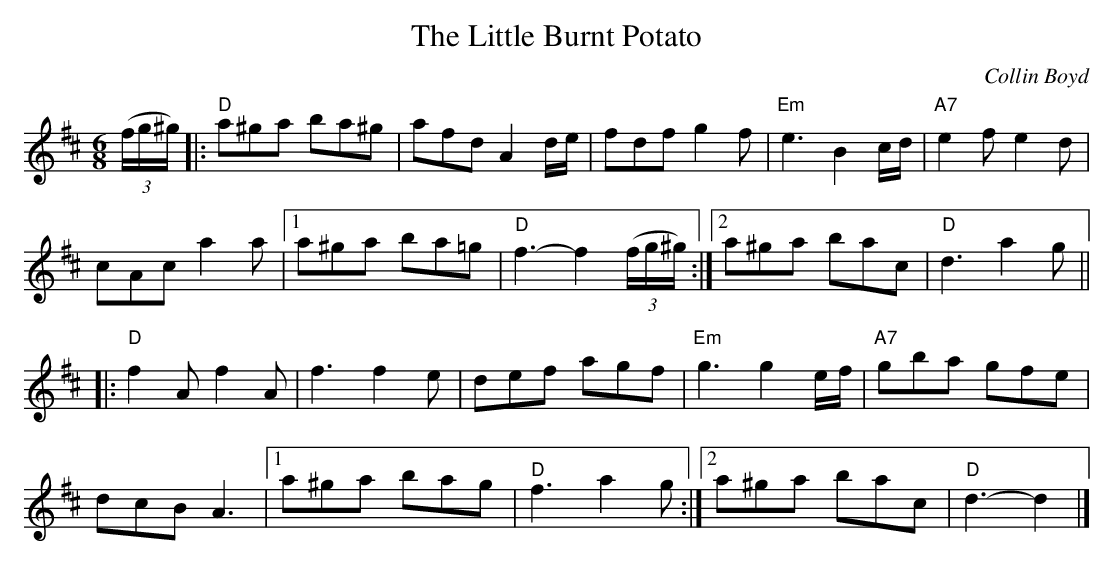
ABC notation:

X:1
T:Little Burnt Potato, The
M:6/8
L:1/8
C:Collin Boyd
K:D
(3(f/2g/2^g/2)|:"D"a^ga ba^g|afd A2 d/2e/2|fdf g2f|\
"Em"e3 B2 c/2d/2|"A7"e2f e2d|!
cAc a2a|1a^ga ba=g|"D"f3-f2 (3(f/2g/2^g/2):|2a^ga bac|"D"d3 a2g||!
|:"D"f2A f2A|f3 f2e|def agf|"Em"g3 g2 e/2f/2|"A7"gba gfe|!
dcB A3|1a^ga bag|"D"f3 a2g:|2a^ga bac|"D"d3-d2|]
